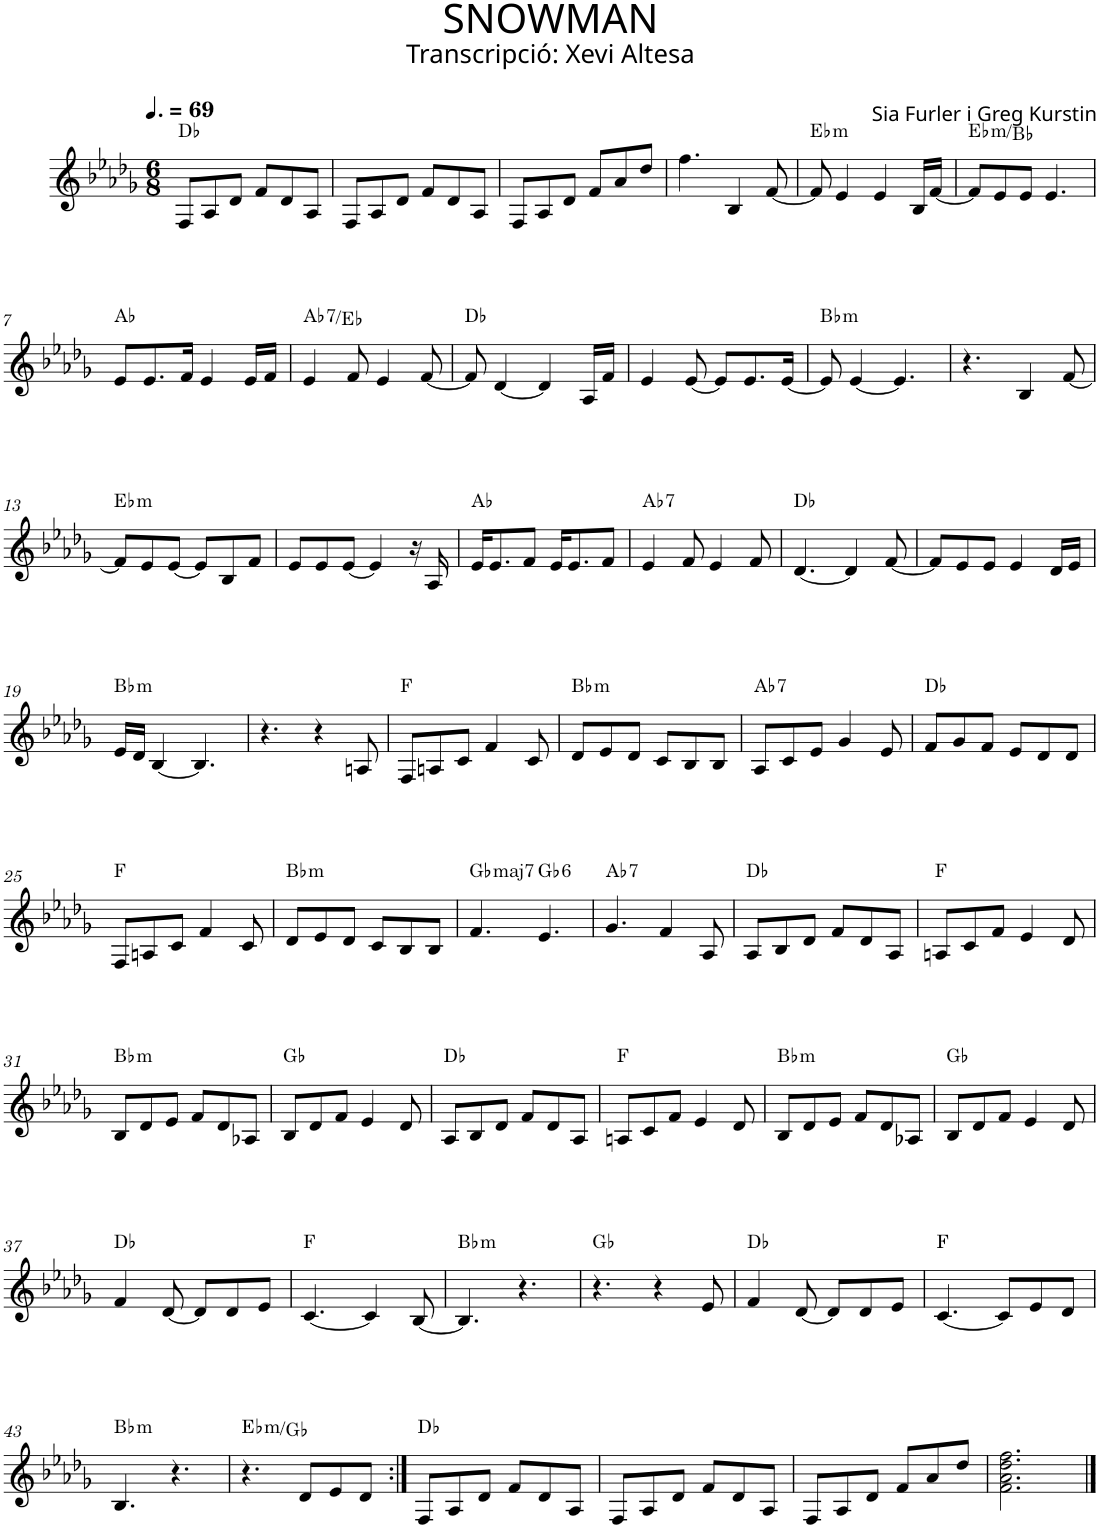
**kern	**harte
*part1	*part1
*staff1	*
*I"P1	*
*clefG2	*
*k[b-e-a-d-g-]	*
*D-:	*
*M6/8	*
*MM104	*
=1	=1
8F/L	Db:maj
8A-/	.
8d-/J	.
8f/L	.
8d-/	.
8A-/J	.
=2	=2
8F/L	.
8A-/	.
8d-/J	.
8f/L	.
8d-/	.
8A-/J	.
=3	=3
8F/L	.
8A-/	.
8d-/J	.
8f/L	.
8a-/	.
8dd-/J	.
=4	=4
4.ff\	.
4B-/	.
[<8f/	.
=5	=5
!	!LO:H:kt=m
8f/]	Eb:min
4e-/	.
4e-/	.
16B-/LL	.
[<16f/JJ	.
=6	=6
!	!LO:H:kt=m
8f/L]	Eb:min/5
8e-/	.
8e-/J	.
4.e-/	.
!!LO:LB:g=z
=7	=7
8e-/L	Ab:maj
8.e-/	.
16f/Jk	.
4e-/	.
16e-/LL	.
16f/JJ	.
=8	=8
!	!LO:H:kt=7
4e-/	Ab:7/5
8f/	.
4e-/	.
[<8f/	.
=9	=9
8f/]	Db:maj
[<4d-/	.
4d-/]	.
16A-/LL	.
16f/JJ	.
=10	=10
4e-/	.
[<8e-/	.
8e-/L]	.
8.e-/	.
[<16e-/Jk	.
=11	=11
!	!LO:H:kt=m
8e-/]	Bb:min
[<4e-/	.
4.e-/]	.
=12	=12
4.r	.
4B-/	.
[<8f/	.
!!LO:LB:g=z
=13	=13
!	!LO:H:kt=m
8f/L]	Eb:min
8e-/	.
[<8e-/J	.
8e-/L]	.
8B-/	.
8f/J	.
=14	=14
8e-/L	.
8e-/	.
[<8e-/J	.
4e-/]	.
16r	.
16A-/	.
=15	=15
16e-/KL	Ab:maj
8.e-/	.
8f/J	.
16e-/KL	.
8.e-/	.
8f/J	.
=16	=16
!	!LO:H:kt=7
4e-/	Ab:7
8f/	.
4e-/	.
8f/	.
=17	=17
[<4.d-/	Db:maj
4d-/]	.
[<8f/	.
=18	=18
8f/L]	.
8e-/	.
8e-/J	.
4e-/	.
16d-/LL	.
16e-/JJ	.
!!LO:LB:g=z
=19	=19
!	!LO:H:kt=m
16e-/LL	Bb:min
16d-/JJ	.
[<4B-/	.
4.B-/]	.
=20	=20
4.r	.
4r	.
8An/	.
=21	=21
8F/L	F:maj
8An/	.
8c/J	.
4f/	.
8c/	.
=22	=22
!	!LO:H:kt=m
8d-/L	Bb:min
8e-/	.
8d-/J	.
8c/L	.
8B-/	.
8B-/J	.
=23	=23
!	!LO:H:kt=7
8A-/L	Ab:7
8c/	.
8e-/J	.
4g-/	.
8e-/	.
=24	=24
8f/L	Db:maj
8g-/	.
8f/J	.
8e-/L	.
8d-/	.
8d-/J	.
!!LO:LB:g=z
=25	=25
8F/L	F:maj
8An/	.
8c/J	.
4f/	.
8c/	.
=26	=26
!	!LO:H:kt=m
8d-/L	Bb:min
8e-/	.
8d-/J	.
8c/L	.
8B-/	.
8B-/J	.
=27	=27
!	!LO:H:kt=maj7
4.f/	Gb:maj7
!	!LO:H:kt=6
4.e-/	Gb:maj6
=28	=28
!	!LO:H:kt=7
4.g-/	Ab:7
4f/	.
8A-/	.
=29	=29
8A-/L	Db:maj
8B-/	.
8d-/J	.
8f/L	.
8d-/	.
8A-/J	.
=30	=30
8An/L	F:maj
8c/	.
8f/J	.
4e-/	.
8d-/	.
!!LO:LB:g=z
=31	=31
!	!LO:H:kt=m
8B-/L	Bb:min
8d-/	.
8e-/J	.
8f/L	.
8d-/	.
8A-X/J	.
=32	=32
8B-/L	Gb:maj
8d-/	.
8f/J	.
4e-/	.
8d-/	.
=33	=33
8A-/L	Db:maj
8B-/	.
8d-/J	.
8f/L	.
8d-/	.
8A-/J	.
=34	=34
8An/L	F:maj
8c/	.
8f/J	.
4e-/	.
8d-/	.
=35	=35
!	!LO:H:kt=m
8B-/L	Bb:min
8d-/	.
8e-/J	.
8f/L	.
8d-/	.
8A-X/J	.
=36	=36
8B-/L	Gb:maj
8d-/	.
8f/J	.
4e-/	.
8d-/	.
!!LO:LB:g=z
=37	=37
4f/	Db:maj
[<8d-/	.
8d-/L]	.
8d-/	.
8e-/J	.
=38	=38
[<4.c/	F:maj
4c/]	.
[<8B-/	.
=39	=39
!	!LO:H:kt=m
4.B-/]	Bb:min
4.r	.
=40	=40
4.r	Gb:maj
4r	.
8e-/	.
=41	=41
4f/	Db:maj
[<8d-/	.
8d-/L]	.
8d-/	.
8e-/J	.
=42	=42
[<4.c/	F:maj
8c/L]	.
8e-/	.
8d-/J	.
!!LO:LB:g=z
=43	=43
!	!LO:H:kt=m
4.B-/	Bb:min
4.r	.
=44	=44
!	!LO:H:kt=m
4.r	Eb:min/b3
8d-/L	.
8e-/	.
8d-/J	.
=45:|!	=45:|!
8F/L	Db:maj
8A-/	.
8d-/J	.
8f/L	.
8d-/	.
8A-/J	.
=46	=46
8F/L	.
8A-/	.
8d-/J	.
8f/L	.
8d-/	.
8A-/J	.
=47	=47
8F/L	.
8A-/	.
8d-/J	.
8f/L	.
8a-/	.
8dd-/J	.
=48	=48
2.f\ 2.a-\ 2.dd-\ 2.ff\	.
==	==
*-	*-
